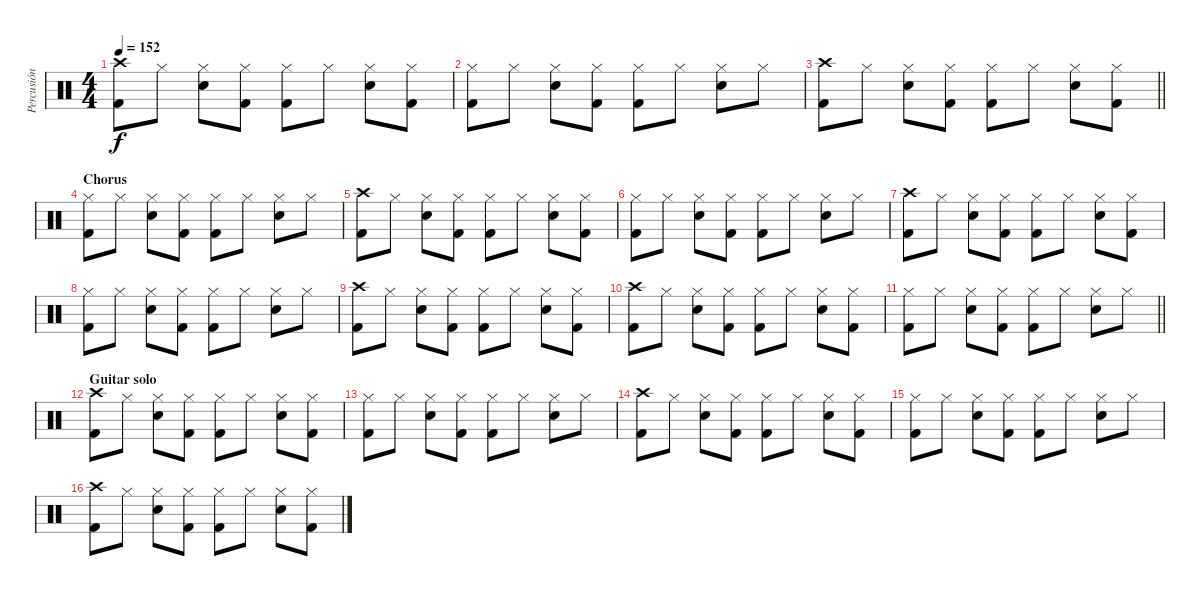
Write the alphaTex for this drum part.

\track ("Percusión" "Percusión") {instrument percussion}
\staff {score}
\articulation defaults
\ts (4 4)
\tempo 152
\clef neutral
\ks c
("Kick (hit) 2" "Crash high (hit)").8{dy f} "Hi-Hat (closed)".8 ("Hi-Hat (closed)" "Electric Snare (hit)").8 ("Kick (hit) 2" "Hi-Hat (closed)").8 ("Kick (hit) 2" "Hi-Hat (closed)").8 "Hi-Hat (closed)".8 ("Hi-Hat (closed)" "Electric Snare (hit)").8 ("Kick (hit) 2" "Hi-Hat (closed)").8 |
("Kick (hit) 2" "Hi-Hat (closed)").8 "Hi-Hat (closed)".8 ("Hi-Hat (closed)" "Electric Snare (hit)").8 ("Kick (hit) 2" "Hi-Hat (closed)").8 ("Kick (hit) 2" "Hi-Hat (closed)").8 "Hi-Hat (closed)".8 ("Hi-Hat (closed)" "Electric Snare (hit)").8 "Hi-Hat (closed)".8 |
\barLineRight lightlight
("Kick (hit) 2" "Crash high (hit)").8 "Hi-Hat (closed)".8 ("Hi-Hat (closed)" "Electric Snare (hit)").8 ("Kick (hit) 2" "Hi-Hat (closed)").8 ("Kick (hit) 2" "Hi-Hat (closed)").8 "Hi-Hat (closed)".8 ("Hi-Hat (closed)" "Electric Snare (hit)").8 ("Kick (hit) 2" "Hi-Hat (closed)").8 |
\section ("" "Chorus")
("Kick (hit) 2" "Hi-Hat (closed)").8 "Hi-Hat (closed)".8 ("Hi-Hat (closed)" "Electric Snare (hit)").8 ("Kick (hit) 2" "Hi-Hat (closed)").8 ("Kick (hit) 2" "Hi-Hat (closed)").8 "Hi-Hat (closed)".8 ("Hi-Hat (closed)" "Electric Snare (hit)").8 "Hi-Hat (closed)".8 |
("Kick (hit) 2" "Crash high (hit)").8 "Hi-Hat (closed)".8 ("Hi-Hat (closed)" "Electric Snare (hit)").8 ("Kick (hit) 2" "Hi-Hat (closed)").8 ("Kick (hit) 2" "Hi-Hat (closed)").8 "Hi-Hat (closed)".8 ("Hi-Hat (closed)" "Electric Snare (hit)").8 ("Kick (hit) 2" "Hi-Hat (closed)").8 |
("Kick (hit) 2" "Hi-Hat (closed)").8 "Hi-Hat (closed)".8 ("Hi-Hat (closed)" "Electric Snare (hit)").8 ("Kick (hit) 2" "Hi-Hat (closed)").8 ("Kick (hit) 2" "Hi-Hat (closed)").8 "Hi-Hat (closed)".8 ("Hi-Hat (closed)" "Electric Snare (hit)").8 "Hi-Hat (closed)".8 |
("Kick (hit) 2" "Crash high (hit)").8 "Hi-Hat (closed)".8 ("Hi-Hat (closed)" "Electric Snare (hit)").8 ("Kick (hit) 2" "Hi-Hat (closed)").8 ("Kick (hit) 2" "Hi-Hat (closed)").8 "Hi-Hat (closed)".8 ("Hi-Hat (closed)" "Electric Snare (hit)").8 ("Kick (hit) 2" "Hi-Hat (closed)").8 |
("Kick (hit) 2" "Hi-Hat (closed)").8 "Hi-Hat (closed)".8 ("Hi-Hat (closed)" "Electric Snare (hit)").8 ("Kick (hit) 2" "Hi-Hat (closed)").8 ("Kick (hit) 2" "Hi-Hat (closed)").8 "Hi-Hat (closed)".8 ("Hi-Hat (closed)" "Electric Snare (hit)").8 "Hi-Hat (closed)".8 |
("Kick (hit) 2" "Crash high (hit)").8 "Hi-Hat (closed)".8 ("Hi-Hat (closed)" "Electric Snare (hit)").8 ("Kick (hit) 2" "Hi-Hat (closed)").8 ("Kick (hit) 2" "Hi-Hat (closed)").8 "Hi-Hat (closed)".8 ("Hi-Hat (closed)" "Electric Snare (hit)").8 ("Kick (hit) 2" "Hi-Hat (closed)").8 |
("Kick (hit) 2" "Crash high (hit)").8 "Hi-Hat (closed)".8 ("Hi-Hat (closed)" "Electric Snare (hit)").8 ("Kick (hit) 2" "Hi-Hat (closed)").8 ("Kick (hit) 2" "Hi-Hat (closed)").8 "Hi-Hat (closed)".8 ("Hi-Hat (closed)" "Electric Snare (hit)").8 ("Kick (hit) 2" "Hi-Hat (closed)").8 |
\barLineRight lightlight
("Kick (hit) 2" "Hi-Hat (closed)").8 "Hi-Hat (closed)".8 ("Hi-Hat (closed)" "Electric Snare (hit)").8 ("Kick (hit) 2" "Hi-Hat (closed)").8 ("Kick (hit) 2" "Hi-Hat (closed)").8 "Hi-Hat (closed)".8 ("Hi-Hat (closed)" "Electric Snare (hit)").8 "Hi-Hat (closed)".8 |
\section ("" "Guitar solo")
("Kick (hit) 2" "Crash high (hit)").8 "Hi-Hat (closed)".8 ("Hi-Hat (closed)" "Electric Snare (hit)").8 ("Kick (hit) 2" "Hi-Hat (closed)").8 ("Kick (hit) 2" "Hi-Hat (closed)").8 "Hi-Hat (closed)".8 ("Hi-Hat (closed)" "Electric Snare (hit)").8 ("Kick (hit) 2" "Hi-Hat (closed)").8 |
("Kick (hit) 2" "Hi-Hat (closed)").8 "Hi-Hat (closed)".8 ("Hi-Hat (closed)" "Electric Snare (hit)").8 ("Kick (hit) 2" "Hi-Hat (closed)").8 ("Kick (hit) 2" "Hi-Hat (closed)").8 "Hi-Hat (closed)".8 ("Hi-Hat (closed)" "Electric Snare (hit)").8 "Hi-Hat (closed)".8 |
("Kick (hit) 2" "Crash high (hit)").8 "Hi-Hat (closed)".8 ("Hi-Hat (closed)" "Electric Snare (hit)").8 ("Kick (hit) 2" "Hi-Hat (closed)").8 ("Kick (hit) 2" "Hi-Hat (closed)").8 "Hi-Hat (closed)".8 ("Hi-Hat (closed)" "Electric Snare (hit)").8 ("Kick (hit) 2" "Hi-Hat (closed)").8 |
("Kick (hit) 2" "Hi-Hat (closed)").8 "Hi-Hat (closed)".8 ("Hi-Hat (closed)" "Electric Snare (hit)").8 ("Kick (hit) 2" "Hi-Hat (closed)").8 ("Kick (hit) 2" "Hi-Hat (closed)").8 "Hi-Hat (closed)".8 ("Hi-Hat (closed)" "Electric Snare (hit)").8 "Hi-Hat (closed)".8 |
("Kick (hit) 2" "Crash high (hit)").8 "Hi-Hat (closed)".8 ("Hi-Hat (closed)" "Electric Snare (hit)").8 ("Kick (hit) 2" "Hi-Hat (closed)").8 ("Kick (hit) 2" "Hi-Hat (closed)").8 "Hi-Hat (closed)".8 ("Hi-Hat (closed)" "Electric Snare (hit)").8 ("Kick (hit) 2" "Hi-Hat (closed)").8
